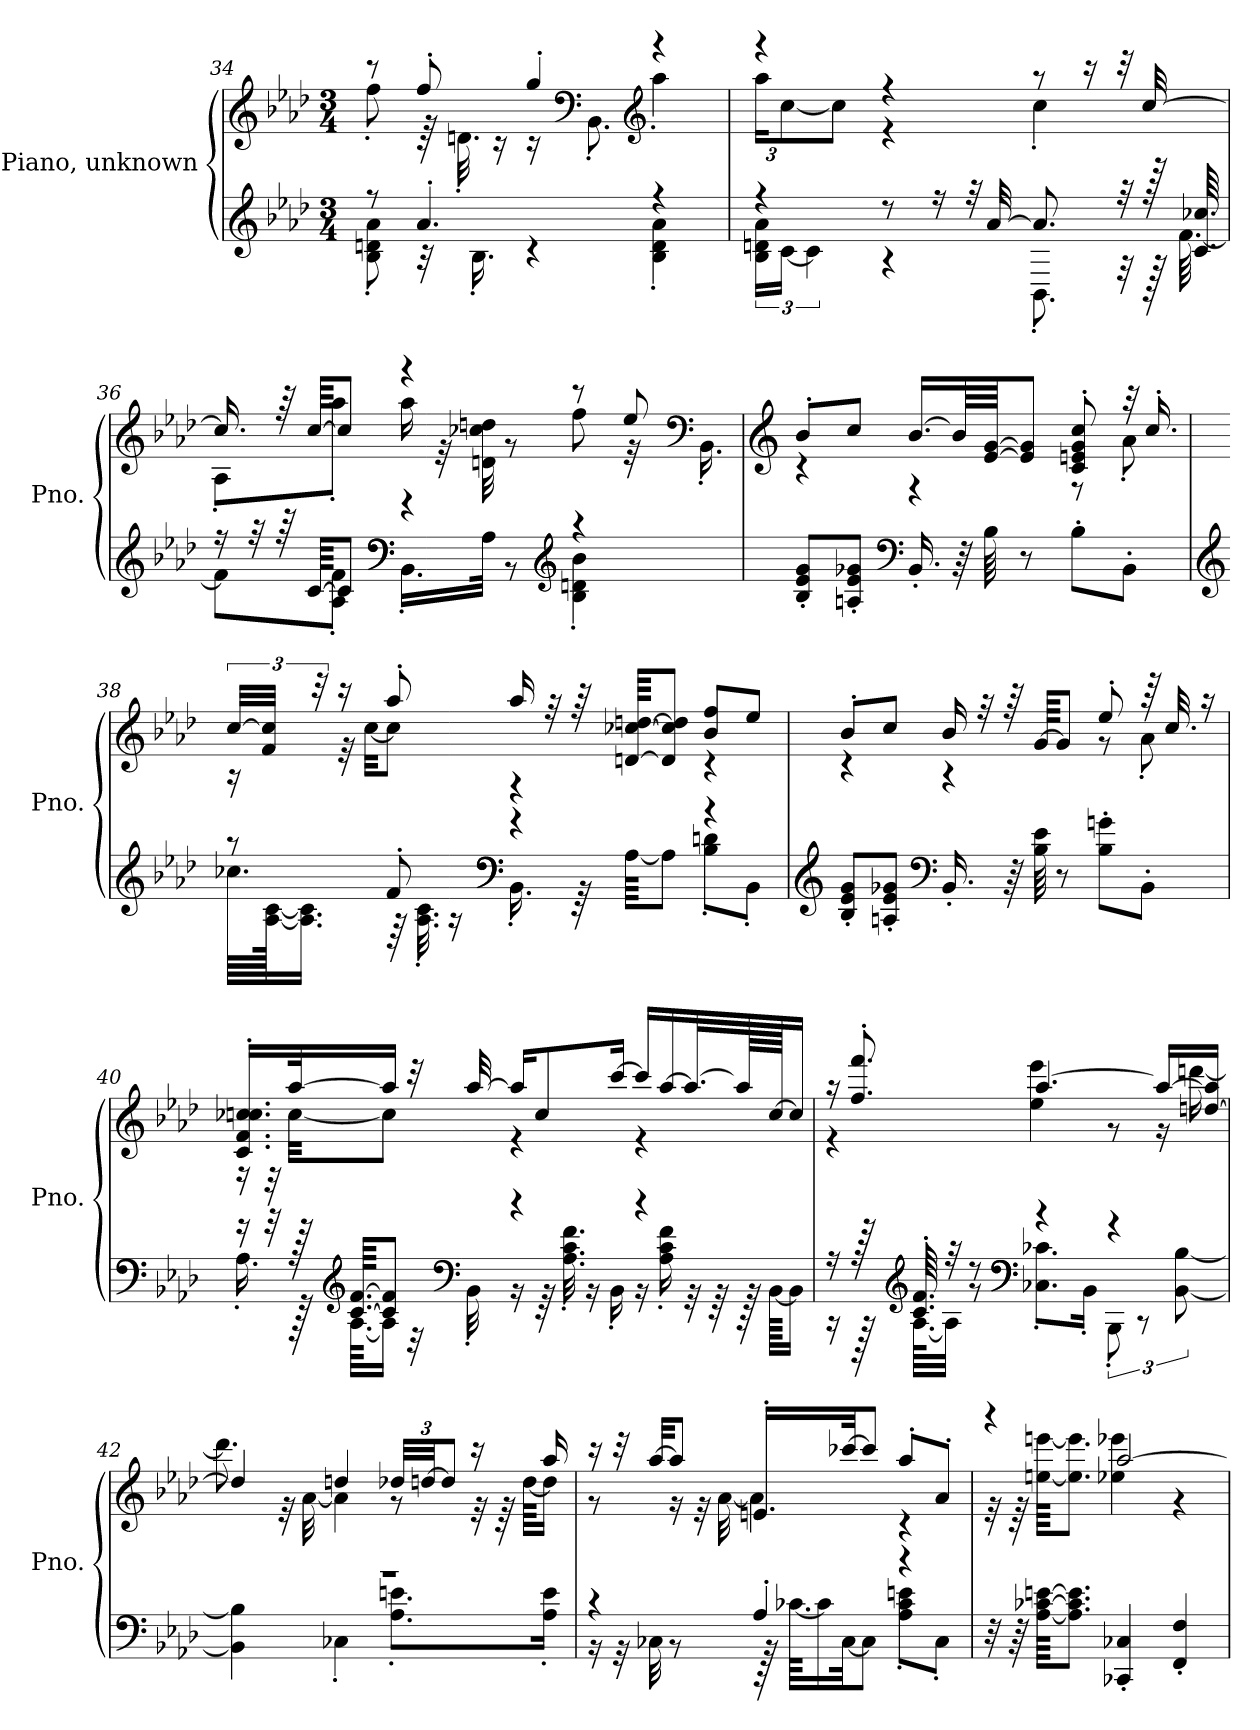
**kern	**kern
*part1	*part1
*staff2	*staff1
*I"Piano, unknown	*
*I'Pno.	*
!!LO:LB:g=z
*clefG2	*clefG2
*k[b-e-a-d-]	*k[b-e-a-d-]
*M3/4	*M3/4
=34	=34
*^	*^
8r	8B-\' 8dn\' 8a-\'	8r	8ff'\
4.a-'/	32r	8ff'/	64r
.	.	.	32.dn'\
.	16.B-'\	.	.
.	.	.	16r
.	4r	4gg'/	16r
*	*	*clefF4	*
.	.	.	8.BB-'\
*	*	*clefG2	*
4r	4B-\' 4d\' 4a-\'	4r	4aa-'\
=35	=35	=35	=35
*	*	*	*Xbrackettup
4r	24B-\ 24dn\ 24a-\LL	4r	24aa-\KL
.	[24c\JJ	.	[12cc\
.	6c\]	.	.
.	.	.	8cc\J]
8r	4r	4r	4r
16r	.	.	.
32r	.	.	.
[32a-/	.	.	.
8.a-/]	8.BB-'\	8r	4cc'\
.	.	16r	.
32r	32r	32r	.
128r	128r	[32cc/	.
64.c/ 64.cc-X/	[64.f\	.	.
!!LO:LB:g=z	!!
=36	=36	=36	=36
16r	8f\L]	16.cc/]	8A-'\L
32r	.	.	.
64r	.	64r	.
[64c/KKKL	.	[64cc/KKKL	.
8c/J]	8A-\' 8f\'J	8cc/J]	8aa-'\J
*clefF4	*	*	*
4r	16.BB-'\LL	4r	16aa-\
.	.	.	32r
.	32A-\JJk	.	32dn\ 32cc-X\ 32ddn\
.	8r	.	8r
*clefG2	*	*	*
4r	4B-\' 4dn\' 4b-\'	8r	8ff\
.	.	8ee-/	32r
*	*	*clefF4	*
.	.	.	16.BB-'\
*v	*v	*	*
=37	=37	=37
*	*clefG2	*
8B-/' 8e-/' 8g/'L	8b-'/L	4r
8An/' 8e-/' 8g-X/'J	8cc/J	.
*clefF4	*	*
16.BB-'/	[16.b-/LL	4r
64r	64b-/LL]	.
64B-\	[64e-/ [64g/JJJ	.
8r	8e-/] 8g/]J	.
8B-'\L	8c/' 8en/' 8g/' 8cc/'	8r
8BB-'\J	32r	8a-'\
.	16.cc'/	.
!!LO:PB:g=z	!!
=38	=38	=38
*clefG2	*	*
*^	*	*
*	*	*brackettup	*
8r	64.cc-X\LLLL	[48cc/LLL	16r
.	.	48f/ 48cc/]JJJ	.
.	[128A-\ [128c\JJK	.	.
.	16.A-\] 16.c\]JJ	.	.
.	.	48r	.
.	.	16r	32r
.	.	.	[32cc\KKL
8f'/	64r	8aa-'/	8cc\J]
.	32.A-\' 32.c\'	.	.
.	16r	.	.
*clefF4	*	*	*
4r	16.BB-'\	16aa-/	4r
.	.	32r	.
.	64r	64r	.
.	[64A-\KKKL	[64dn/ [64cc-X/ [64ddn/KKKL	.
.	8A-\J]	8d/] 8cc-/] 8dd/]J	.
4r	8B-\' 8dn\'L	8b-/ 8ff/L	4r
.	8BB-'\J	8ee-/J	.
*v	*v	*	*
=39	=39	=39
*clefG2	*	*
8B-/' 8e-/' 8g/'L	8b-'/L	4r
8An/' 8e-/' 8g-X/'J	8cc/J	.
*clefF4	*	*
16.BB-'/	16b-/	4r
.	32r	.
64r	64r	.
64B-\ 64e-\	[64g/KKKL	.
8r	8g/J]	.
8B-\' 8gn\'L	8ee-'/	8r
8BB-'\J	64r	8a-'\
.	32.cc/	.
.	16r	.
!!LO:LB:g=z	!!
=40	=40	=40
*^	*	*
16r	16.A-'\	16.c/' 16.f/' 16.cc-X/' 16.ccn/'LL	16r
32r	.	.	32r
128r	128r	[32aa-/K	[32cc\KKL
*clefG2	*	*	*
[64.c/ [64.f/KKKL	[64.A-\KKLL	.	.
8c/] 8f/]J	16A-\JJ]	16aa-/JJ]	8cc\J]
.	32r	32r	.
*clefF4	*	*	*
.	32BB-'\	[32aa-/	.
4r	16r	16aa-/KL]	4r
.	64r	8cc/	.
.	32.A-\' 32.c\' 32.f\'	.	.
.	16r	.	.
.	16BB-'\	[16ccc/Jk	.
4r	16r	16ccc/LL]	4r
.	16A-\' 16c\' 16f\'	[16aa-/	.
.	32r	32.aa-/L_	.
.	64r	.	.
.	128r	128aa-/LL]	.
.	[128BB-\KKKLL	[128cc/JJJ	.
.	16BB-\JJ]	16cc/JJ]	.
!!LO:LB:g=z	!!
=41	=41	=41	=41
16r	16r	16r	4r
128r	128r	8.ff/' 8.fff/'	.
*clefG2	*	*	*
64.c/' 64.f/'	[64.A-\KLLL	.	.
32r	32A-\JJJ]	.	.
8r	8r	.	.
*clefF4	*	*	*
4r	8.C-X\' 8.c-X\'L	[4.aa-/	4ee-\ 4eee-\
.	16BB-'\Jk	.	.
4r	12BBB-'\	.	8r
.	12r	.	.
.	.	16aa-/LL_	16r
.	[12BB-\ [12B-\	.	.
.	.	[16ddn/ 16aa-/]JJ	[16dddn\
=42	=42	=42	=42
2.r	4BB-\] 4B-\]	4dd/]	8.ddd\]
.	.	.	32r
.	.	.	[32a-\
.	4C-X'\	4ddn/	4a-\]
*	*	*Xbrackettup	*
.	8.A-\' 8.en\'L	48dd-X/LLL	8r
.	.	[48ddn/JJ	.
.	.	12dd/J]	.
.	.	16r	32r
.	.	.	64r
.	.	.	[64dd\KKLL
.	16A-\' 16e\'Jk	16aa-/	16dd\JJ]
!!LO:LB:g=z	!!
=43	=43	=43	=43
4r	16r	16r	8r
.	32r	32r	.
.	32C-X\	[32aa-/KKL	.
.	8r	8aa-/J]	16r
.	.	.	32r
.	.	.	[32a-\
4A-'/	128r	16.en'/LL	4a-\]
.	[64.c-X\KKLL	.	.
.	16c-\]	.	.
.	[32C-\JK	[32ccc-X/JK	.
.	8C-\J]	8ccc-/J]	.
4r	8A-\' 8c-\' 8en\'L	8aa-'/L	4r
.	8C-'\J	8a-'/J	.
*v	*v	*	*
=44	=44	=44
32r	4r	32r
64r	.	64r
[64A-\ [64c-X\ [64en\KKKL	.	[64een\ [64eeen\KKKL
8.A-\] 8.c-\] 8.e\]J	.	8.ee\] 8.eee\]J
4CC-X/' 4C-X/'	[2aa-/	4ee-X\ 4eee-X\
4FF/' 4F/'	.	4r
*	*v	*v
=	=
*-	*-
